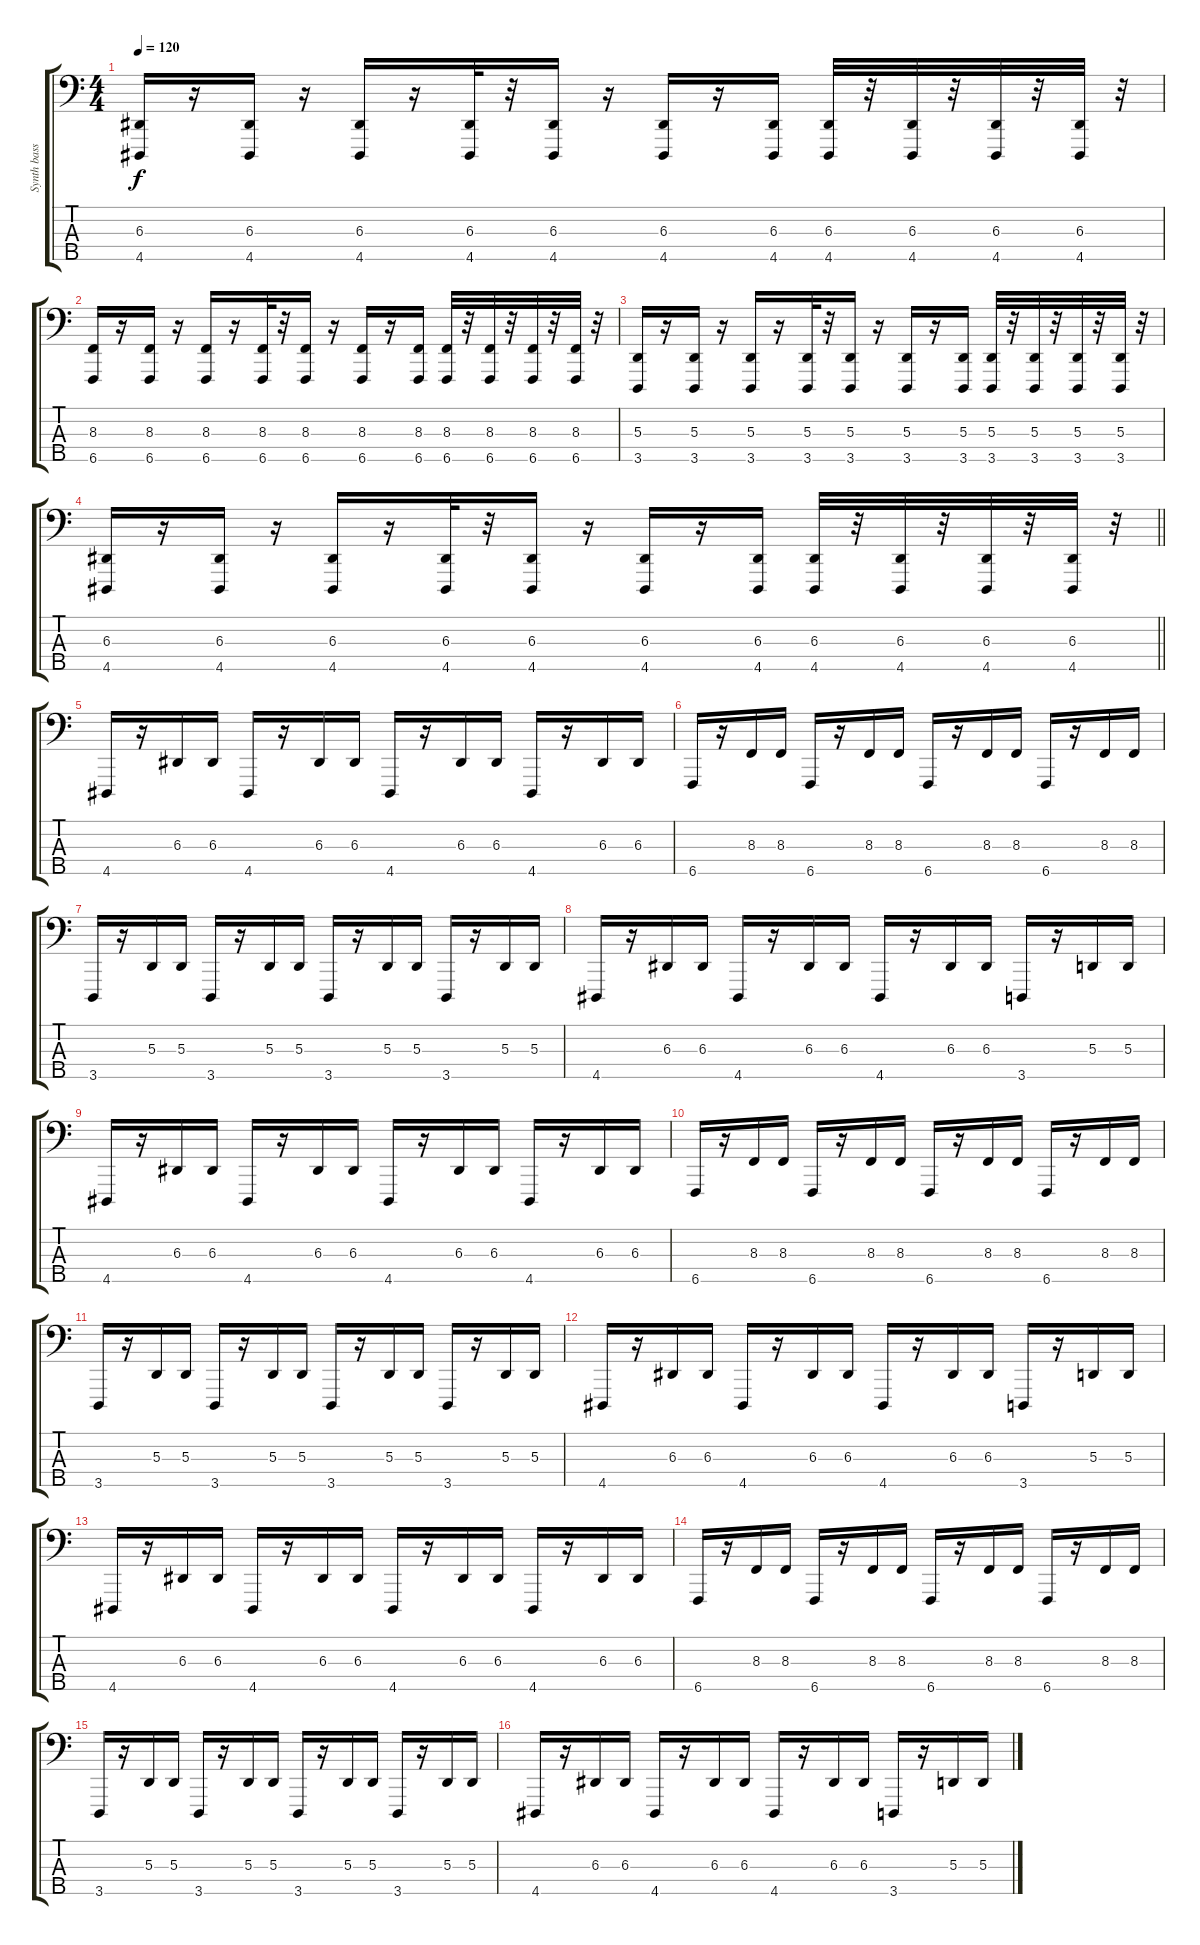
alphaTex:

\track ("Synth bass" "Synth bass") {instrument lead8bassandlead}
\staff {score tabs}
\tuning (G2 D2 A1 E1 B0) {hide}
\ts (4 4)
\tempo 120
\clef f4
\ks c
(6.3 4.5).16{dy f} r.16 (6.3 4.5).16 r.16 (6.3 4.5).16 r.16 (6.3 4.5).32 r.32 (6.3 4.5).16 r.16 (6.3 4.5).16 r.16 (6.3 4.5).16 (6.3 4.5).32 r.32 (6.3 4.5).32 r.32 (6.3 4.5).32 r.32 (6.3 4.5).32 r.32 |
(8.3 6.5).16 r.16 (8.3 6.5).16 r.16 (8.3 6.5).16 r.16 (8.3 6.5).32 r.32 (8.3 6.5).16 r.16 (8.3 6.5).16 r.16 (8.3 6.5).16 (8.3 6.5).32 r.32 (8.3 6.5).32 r.32 (8.3 6.5).32 r.32 (8.3 6.5).32 r.32 |
(5.3 3.5).16 r.16 (5.3 3.5).16 r.16 (5.3 3.5).16 r.16 (5.3 3.5).32 r.32 (5.3 3.5).16 r.16 (5.3 3.5).16 r.16 (5.3 3.5).16 (5.3 3.5).32 r.32 (5.3 3.5).32 r.32 (5.3 3.5).32 r.32 (5.3 3.5).32 r.32 |
\barLineRight lightlight
(6.3 4.5).16 r.16 (6.3 4.5).16 r.16 (6.3 4.5).16 r.16 (6.3 4.5).32 r.32 (6.3 4.5).16 r.16 (6.3 4.5).16 r.16 (6.3 4.5).16 (6.3 4.5).32 r.32 (6.3 4.5).32 r.32 (6.3 4.5).32 r.32 (6.3 4.5).32 r.32 |
4.5.16 r.16 6.3.16 6.3.16 4.5.16 r.16 6.3.16 6.3.16 4.5.16 r.16 6.3.16 6.3.16 4.5.16 r.16 6.3.16 6.3.16 |
6.5.16 r.16 8.3.16 8.3.16 6.5.16 r.16 8.3.16 8.3.16 6.5.16 r.16 8.3.16 8.3.16 6.5.16 r.16 8.3.16 8.3.16 |
3.5.16 r.16 5.3.16 5.3.16 3.5.16 r.16 5.3.16 5.3.16 3.5.16 r.16 5.3.16 5.3.16 3.5.16 r.16 5.3.16 5.3.16 |
4.5.16 r.16 6.3.16 6.3.16 4.5.16 r.16 6.3.16 6.3.16 4.5.16 r.16 6.3.16 6.3.16 3.5.16 r.16 5.3.16 5.3.16 |
4.5.16 r.16 6.3.16 6.3.16 4.5.16 r.16 6.3.16 6.3.16 4.5.16 r.16 6.3.16 6.3.16 4.5.16 r.16 6.3.16 6.3.16 |
6.5.16 r.16 8.3.16 8.3.16 6.5.16 r.16 8.3.16 8.3.16 6.5.16 r.16 8.3.16 8.3.16 6.5.16 r.16 8.3.16 8.3.16 |
3.5.16 r.16 5.3.16 5.3.16 3.5.16 r.16 5.3.16 5.3.16 3.5.16 r.16 5.3.16 5.3.16 3.5.16 r.16 5.3.16 5.3.16 |
4.5.16 r.16 6.3.16 6.3.16 4.5.16 r.16 6.3.16 6.3.16 4.5.16 r.16 6.3.16 6.3.16 3.5.16 r.16 5.3.16 5.3.16 |
4.5.16 r.16 6.3.16 6.3.16 4.5.16 r.16 6.3.16 6.3.16 4.5.16 r.16 6.3.16 6.3.16 4.5.16 r.16 6.3.16 6.3.16 |
6.5.16 r.16 8.3.16 8.3.16 6.5.16 r.16 8.3.16 8.3.16 6.5.16 r.16 8.3.16 8.3.16 6.5.16 r.16 8.3.16 8.3.16 |
3.5.16 r.16 5.3.16 5.3.16 3.5.16 r.16 5.3.16 5.3.16 3.5.16 r.16 5.3.16 5.3.16 3.5.16 r.16 5.3.16 5.3.16 |
4.5.16 r.16 6.3.16 6.3.16 4.5.16 r.16 6.3.16 6.3.16 4.5.16 r.16 6.3.16 6.3.16 3.5.16 r.16 5.3.16 5.3.16
